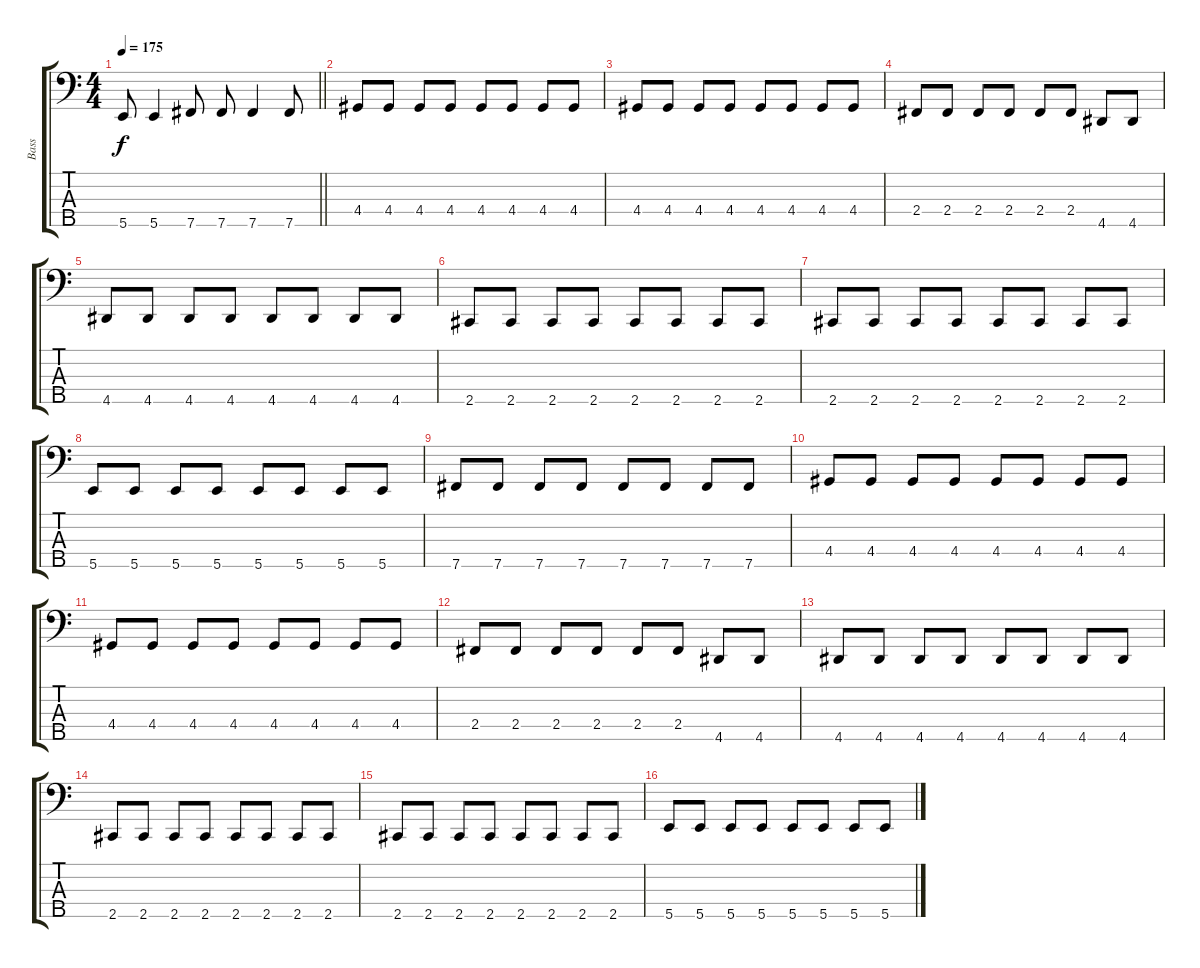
\track ("Bass" "Bass") {instrument electricbasspick}
\staff {score tabs}
\tuning (G2 D2 A1 E1 B0) {hide}
\ts (4 4)
\tempo 175
\clef f4
\barLineRight lightlight
\ks c
5.5.8{dy f} 5.5.4 7.5.8 7.5.8 7.5.4 7.5.8 |
\section ("" "")
4.4.8 4.4.8 4.4.8 4.4.8 4.4.8 4.4.8 4.4.8 4.4.8 |
\section ("" "")
4.4.8 4.4.8 4.4.8 4.4.8 4.4.8 4.4.8 4.4.8 4.4.8 |
2.4.8 2.4.8 2.4.8 2.4.8 2.4.8 2.4.8 4.5.8 4.5.8 |
4.5.8 4.5.8 4.5.8 4.5.8 4.5.8 4.5.8 4.5.8 4.5.8 |
2.5.8 2.5.8 2.5.8 2.5.8 2.5.8 2.5.8 2.5.8 2.5.8 |
2.5.8 2.5.8 2.5.8 2.5.8 2.5.8 2.5.8 2.5.8 2.5.8 |
5.5.8 5.5.8 5.5.8 5.5.8 5.5.8 5.5.8 5.5.8 5.5.8 |
7.5.8 7.5.8 7.5.8 7.5.8 7.5.8 7.5.8 7.5.8 7.5.8 |
4.4.8 4.4.8 4.4.8 4.4.8 4.4.8 4.4.8 4.4.8 4.4.8 |
4.4.8 4.4.8 4.4.8 4.4.8 4.4.8 4.4.8 4.4.8 4.4.8 |
2.4.8 2.4.8 2.4.8 2.4.8 2.4.8 2.4.8 4.5.8 4.5.8 |
4.5.8 4.5.8 4.5.8 4.5.8 4.5.8 4.5.8 4.5.8 4.5.8 |
2.5.8 2.5.8 2.5.8 2.5.8 2.5.8 2.5.8 2.5.8 2.5.8 |
2.5.8 2.5.8 2.5.8 2.5.8 2.5.8 2.5.8 2.5.8 2.5.8 |
5.5.8 5.5.8 5.5.8 5.5.8 5.5.8 5.5.8 5.5.8 5.5.8
